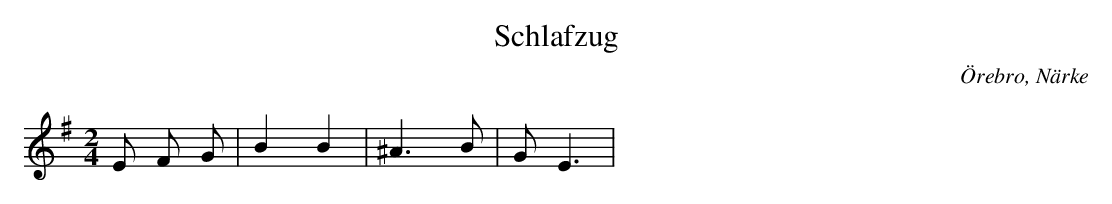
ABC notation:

X:1
T:Schlafzug
O:Örebro, Närke
M:2/4
L:1/8
K:Em
E F G | B2 B2 | ^A3B | G E3 |
